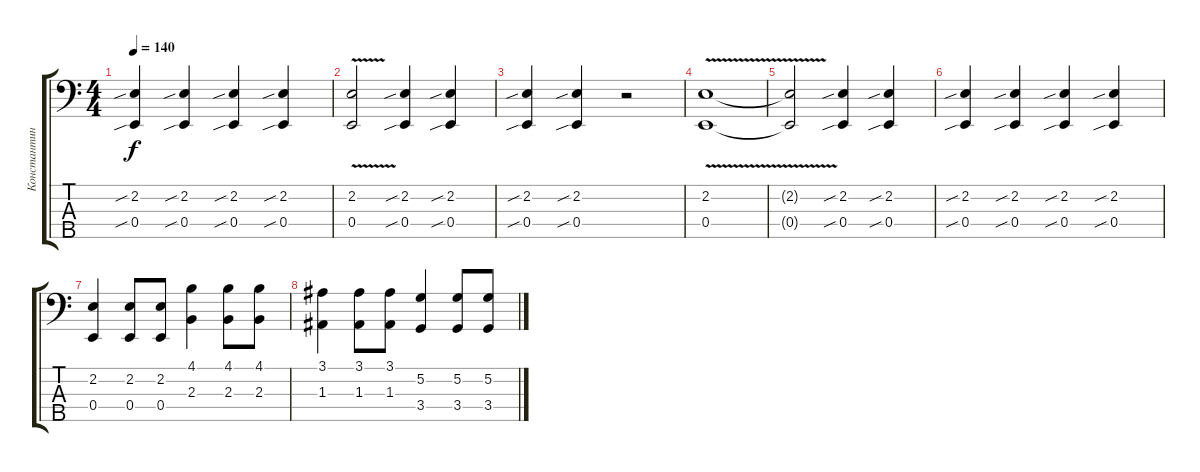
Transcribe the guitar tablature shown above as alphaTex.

\track ("Константин Бекрев (программирование)" "Константин") {instrument synthbass2}
\staff {score tabs}
\tuning (G2 D2 A1 E1 B0) {hide}
\ts (4 4)
\tempo 140
\clef f4
\ks c
(2.2{sib} 0.4{sib}).4{dy f} (2.2{sib} 0.4{sib}).4 (2.2{sib} 0.4{sib}).4 (2.2{sib} 0.4{sib}).4 |
(2.2{v} 0.4{v}).2 (2.2{sib} 0.4{sib}).4 (2.2{sib} 0.4{sib}).4 |
(2.2{sib} 0.4{sib}).4 (2.2{sib} 0.4{sib}).4 r.2 |
(2.2{v} 0.4{v}).1{volume 10 instrument lead2sawtooth} |
(2.2{t} 0.4{t}).2 (2.2{sib} 0.4{sib}).4 (2.2{sib} 0.4{sib}).4 |
(2.2{sib} 0.4{sib}).4 (2.2{sib} 0.4{sib}).4 (2.2{sib} 0.4{sib}).4 (2.2{sib} 0.4{sib}).4 |
(2.2 0.4).4{instrument lead2sawtooth} (2.2 0.4).8 (2.2 0.4).8 (4.1 2.3).4 (4.1 2.3).8 (4.1 2.3).8 |
(3.1 1.3).4 (3.1 1.3).8 (3.1 1.3).8 (5.2 3.4).4 (5.2 3.4).8 (5.2 3.4).8
